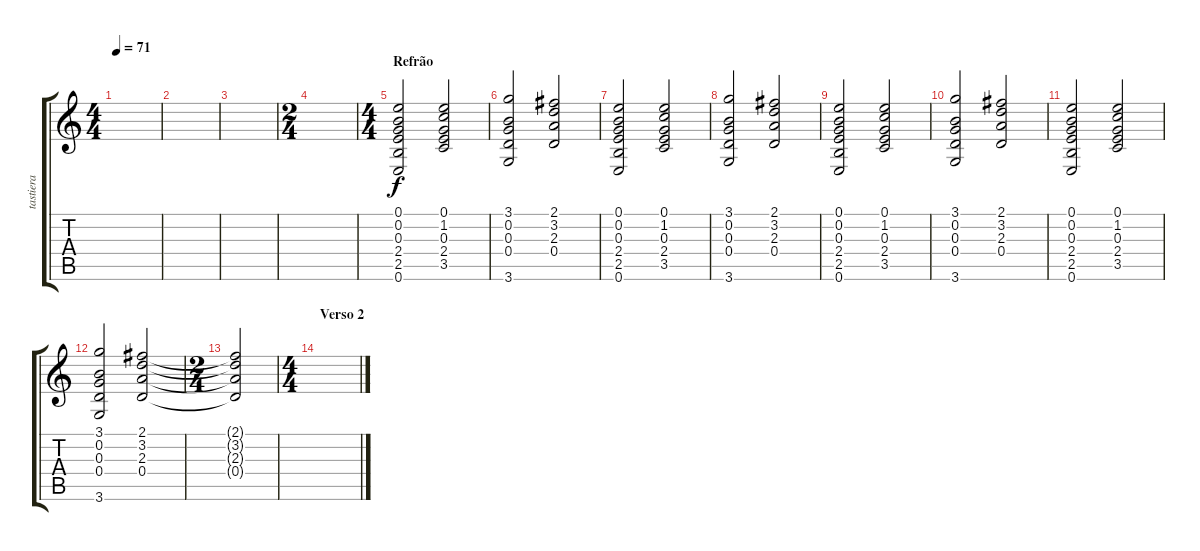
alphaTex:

\track ("tastiera" "tastiera") {instrument electricguitarclean}
\staff {score tabs}
\tuning (E4 B3 G3 D3 A2 E2) {hide}
\ts (4 4)
\tempo 71
\clef g2
\ks c
|
|
|
\ts (2 4)
|
\ts (4 4)
\section ("" "Refrão")
(0.1 0.2 0.3 2.4 2.5 0.6).2 (0.1 1.2 0.3 2.4 3.5).2 |
(3.1 0.2 0.3 0.4 3.6).2 (2.1 3.2 2.3 0.4).2 |
(0.1 0.2 0.3 2.4 2.5 0.6).2 (0.1 1.2 0.3 2.4 3.5).2 |
(3.1 0.2 0.3 0.4 3.6).2 (2.1 3.2 2.3 0.4).2 |
(0.1 0.2 0.3 2.4 2.5 0.6).2 (0.1 1.2 0.3 2.4 3.5).2 |
(3.1 0.2 0.3 0.4 3.6).2 (2.1 3.2 2.3 0.4).2 |
(0.1 0.2 0.3 2.4 2.5 0.6).2 (0.1 1.2 0.3 2.4 3.5).2 |
(3.1 0.2 0.3 0.4 3.6).2 (2.1 3.2 2.3 0.4).2 |
\ts (2 4)
(2.1{t} 3.2{t} 2.3{t} 0.4{t}).2 |
\ts (4 4)
\section ("" "Verso 2")
